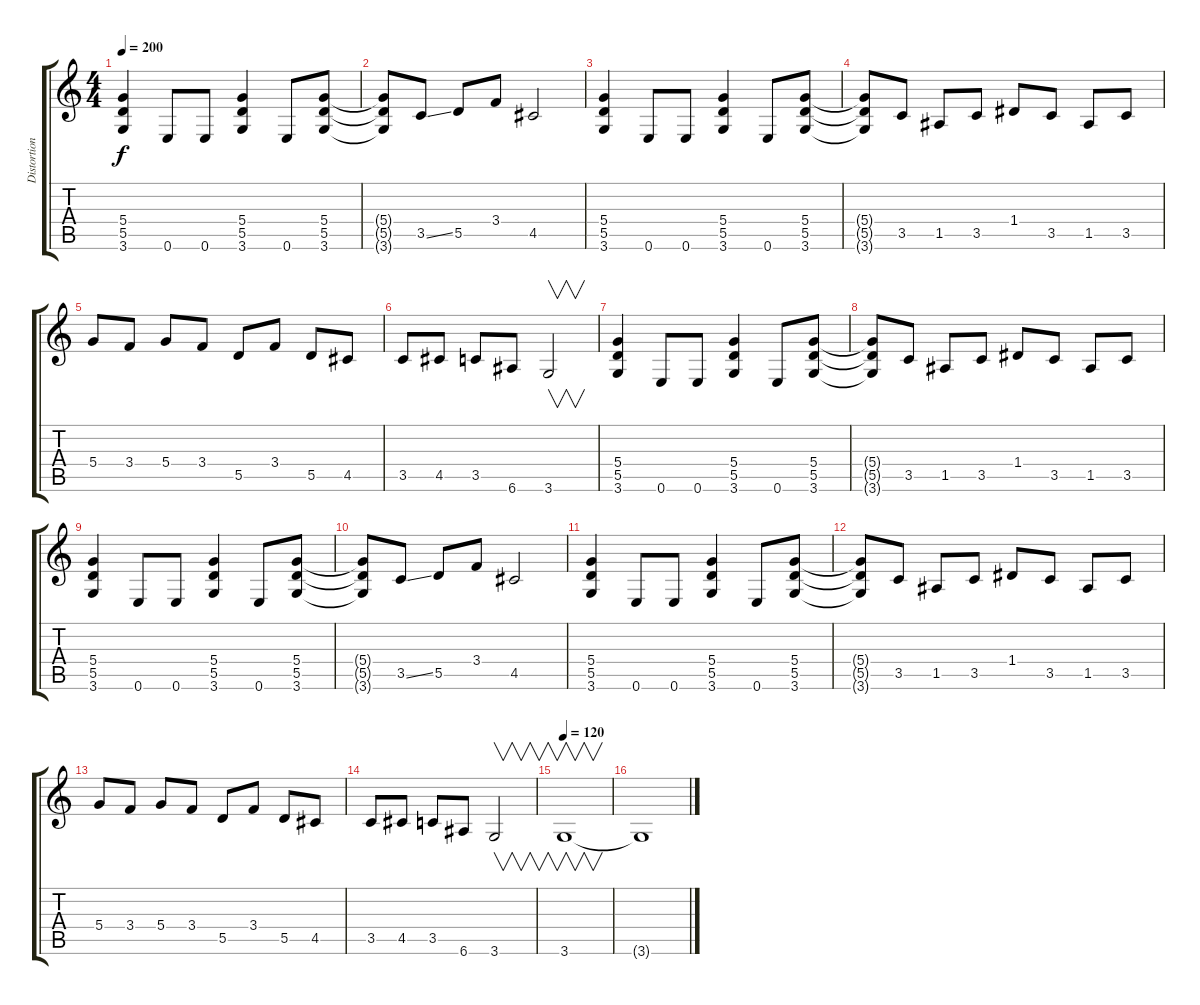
\track ("Distortion Guitar 1" "Distortion") {instrument distortionguitar}
\staff {score tabs}
\tuning (E4 B3 G3 D3 A2 E2) {hide}
\ts (4 4)
\tempo 200
\clef g2
\ks c
(5.4 5.5 3.6).4{dy f} 0.6.8 0.6.8 (5.4 5.5 3.6).4 0.6.8 (5.4 5.5 3.6).8 |
(5.4{t} 5.5{t} 3.6{t}).8 3.5{ss}.8 5.5.8 3.4.8 4.5.2 |
(5.4 5.5 3.6).4 0.6.8 0.6.8 (5.4 5.5 3.6).4 0.6.8 (5.4 5.5 3.6).8 |
(5.4{t} 5.5{t} 3.6{t}).8 3.5.8 1.5.8 3.5.8 1.4.8 3.5.8 1.5.8 3.5.8 |
5.4.8 3.4.8 5.4.8 3.4.8 5.5.8 3.4.8 5.5.8 4.5.8 |
3.5.8 4.5.8 3.5.8 6.6.8 3.6.2{v} |
(5.4 5.5 3.6).4 0.6.8 0.6.8 (5.4 5.5 3.6).4 0.6.8 (5.4 5.5 3.6).8 |
(5.4{t} 5.5{t} 3.6{t}).8 3.5.8 1.5.8 3.5.8 1.4.8 3.5.8 1.5.8 3.5.8 |
(5.4 5.5 3.6).4 0.6.8 0.6.8 (5.4 5.5 3.6).4 0.6.8 (5.4 5.5 3.6).8 |
(5.4{t} 5.5{t} 3.6{t}).8 3.5{ss}.8 5.5.8 3.4.8 4.5.2 |
(5.4 5.5 3.6).4 0.6.8 0.6.8 (5.4 5.5 3.6).4 0.6.8 (5.4 5.5 3.6).8 |
(5.4{t} 5.5{t} 3.6{t}).8 3.5.8 1.5.8 3.5.8 1.4.8 3.5.8 1.5.8 3.5.8 |
5.4.8 3.4.8 5.4.8 3.4.8 5.5.8 3.4.8 5.5.8 4.5.8 |
3.5.8 4.5.8 3.5.8 6.6.8 3.6.2{v} |
\tempo 120
3.6.1{v} |
3.6{t}.1
